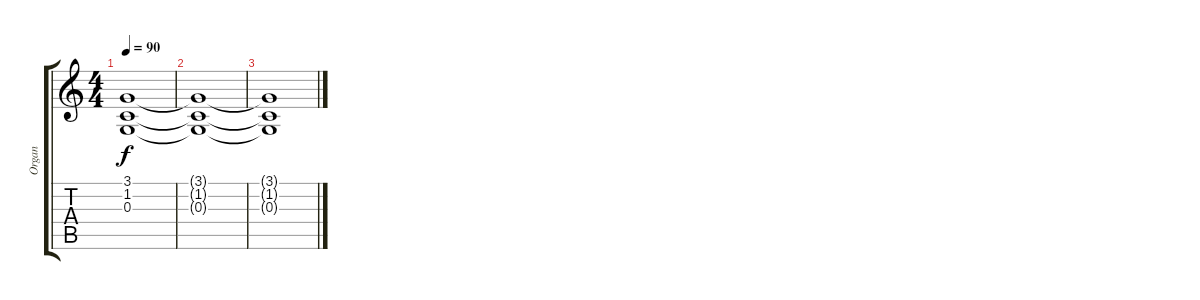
\track ("Organ" "Organ") {instrument percussiveorgan}
\staff {score tabs}
\tuning (E4 B3 G3 D3 A2 E2) {hide}
\ts (4 4)
\tempo 90
\clef g2
\ks c
(3.1 1.2 0.3).1{dy f} |
(3.1{t} 1.2{t} 0.3{t}).1 |
(3.1{t} 1.2{t} 0.3{t}).1
